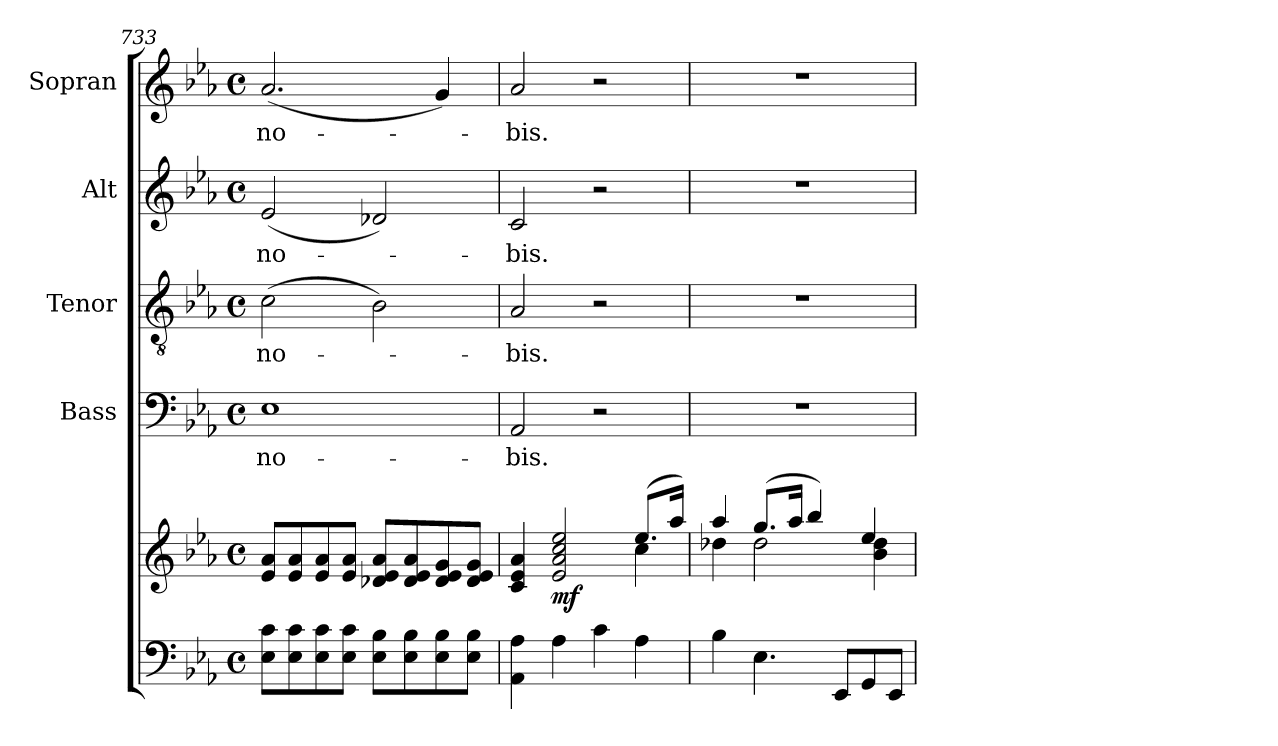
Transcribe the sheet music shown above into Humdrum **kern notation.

**kern	**kern	**dynam	**kern	**text	**kern	**text	**kern	**text	**kern	**text
*part5	*part5	*part5	*part4	*part4	*part3	*part3	*part2	*part2	*part1	*part1
*staff6	*staff5	*staff5/6	*staff4	*staff4	*staff3	*staff3	*staff2	*staff2	*staff1	*staff1
*	*	*	*I"Bass	*	*I"Tenor	*	*I"Alt	*	*I"Sopran	*
*	*	*	*I'B.	*	*I'T.	*	*I'A.	*	*I'S.	*
*clefF4	*clefG2	*	*clefF4	*	*clefGv2	*	*clefG2	*	*clefG2	*
*k[b-e-a-]	*k[b-e-a-]	*	*k[b-e-a-]	*	*k[b-e-a-]	*	*k[b-e-a-]	*	*k[b-e-a-]	*
*E-:	*E-:	*	*E-:	*	*E-:	*	*E-:	*	*E-:	*
*M4/4	*M4/4	*	*M4/4	*	*M4/4	*	*M4/4	*	*M4/4	*
*met(c)	*met(c)	*	*met(c)	*	*met(c)	*	*met(c)	*	*met(c)	*
=733	=733	=733	=733	=733	=733	=733	=733	=733	=733	=733
!	!	!	!	!LO:LY:b	!	!LO:LY:b	!	!LO:LY:b	!	!LO:LY:b
8E-\ 8c\L	8e-/ 8a-/L	.	1E-	no-	(>2c\	no-	(<2e-/	no-	(<2.a-/	no-
8E-\ 8c\	8e-/ 8a-/	.	.	.	.	.	.	.	.	.
8E-\ 8c\	8e-/ 8a-/	.	.	.	.	.	.	.	.	.
8E-\ 8c\J	8e-/ 8a-/J	.	.	.	.	.	.	.	.	.
8E-\ 8B-\L	8d-X/ 8e-/ 8a-/L	.	.	.	2B-\)	.	2d-X/)	.	.	.
8E-\ 8B-\	8d-/ 8e-/ 8a-/	.	.	.	.	.	.	.	.	.
8E-\ 8B-\	8d-/ 8e-/ 8g/	.	.	.	.	.	.	.	4g/)	.
8E-\ 8B-\J	8d-/ 8e-/ 8g/J	.	.	.	.	.	.	.	.	.
=734	=734	=734	=734	=734	=734	=734	=734	=734	=734	=734
*	*^	*	*	*	*	*	*	*	*	*
!	!	!	!	!	!LO:LY:b	!	!LO:LY:b	!	!LO:LY:b	!	!LO:LY:b
4AA-\ 4A-\	4c/ 4e-/ 4a-/	2.ryy	.	2AA-/	-bis.	2A-/	-bis.	2c/	-bis.	2a-/	-bis.
!	!	!	!LO:DY:b	!	!	!	!	!	!	!	!
4A-\	2e-/ 2a-/ 2cc/ 2ee-/	.	mf	.	.	.	.	.	.	.	.
4c\	.	.	.	2r	.	2r	.	2r	.	2r	.
4A-\	(>8.ee-/L	4cc\	.	.	.	.	.	.	.	.	.
.	16aa-/Jk)	.	.	.	.	.	.	.	.	.	.
!!LO:LB:g=z
=735	=735	=735	=735	=735	=735	=735	=735	=735	=735	=735	=735
4B-\	4aa-/	4dd-X\	.	1r	.	1r	.	1r	.	1r	.
4.E-\	(>8.gg/L	2dd-\	.	.	.	.	.	.	.	.	.
.	16aa-/Jk	.	.	.	.	.	.	.	.	.	.
.	4bb-/)	.	.	.	.	.	.	.	.	.	.
8EE-/L	.	.	.	.	.	.	.	.	.	.	.
8GG/	4ee-/	4b-\ 4dd-\	.	.	.	.	.	.	.	.	.
8EE-/J	.	.	.	.	.	.	.	.	.	.	.
*	*v	*v	*	*	*	*	*	*	*	*	*
=	=	=	=	=	=	=	=	=	=	=
*-	*-	*-	*-	*-	*-	*-	*-	*-	*-	*-
